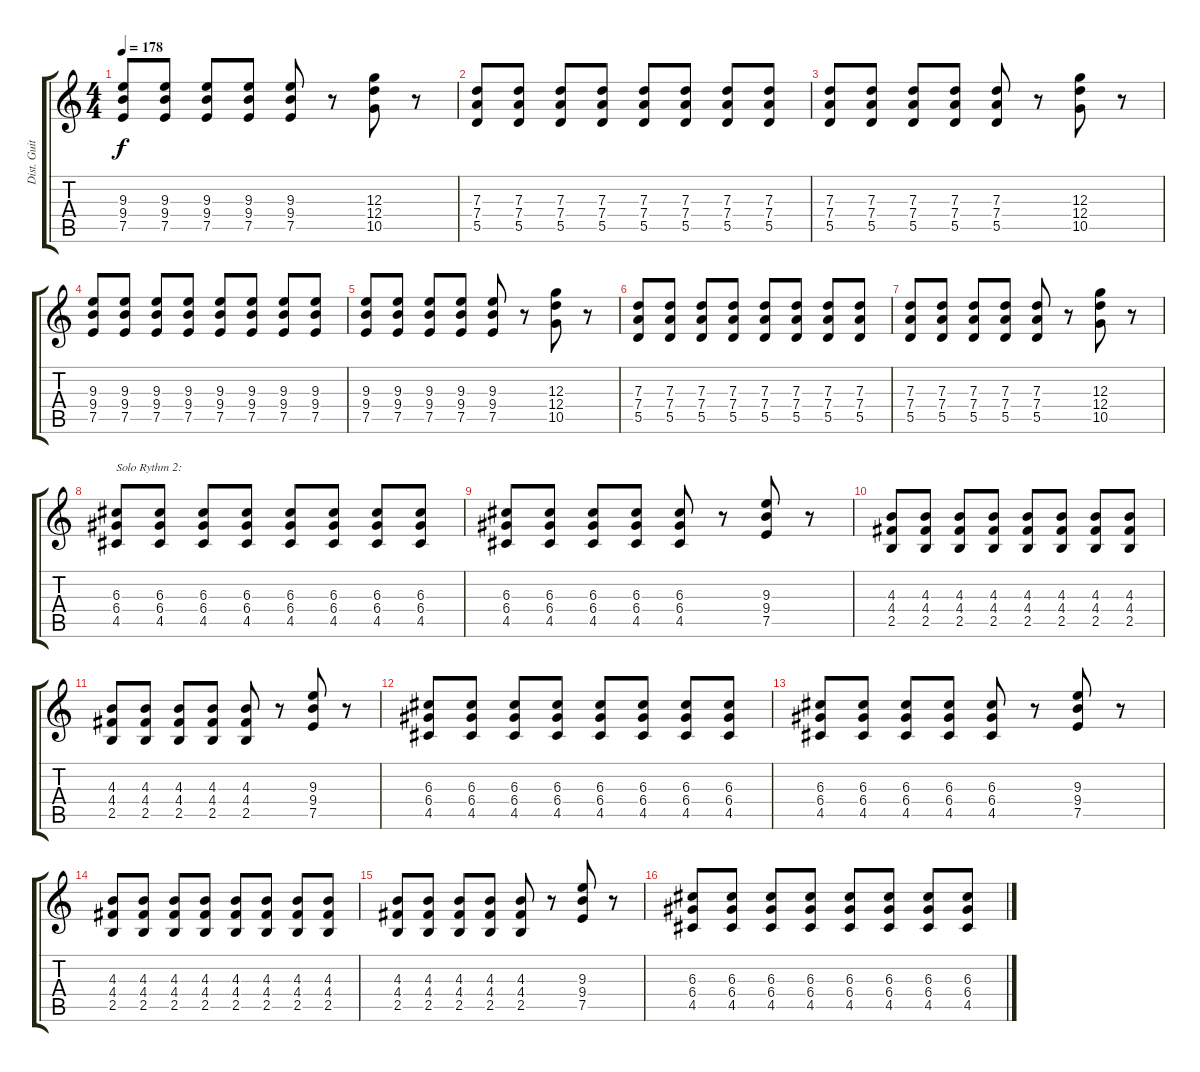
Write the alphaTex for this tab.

\track ("Dist. Guitar 2" "Dist. Guit") {instrument distortionguitar}
\staff {score tabs}
\tuning (E4 B3 G3 D3 A2 E2) {hide}
\ts (4 4)
\tempo 178
\clef g2
\ks c
(9.3 9.4 7.5).8{dy f} (9.3 9.4 7.5).8 (9.3 9.4 7.5).8 (9.3 9.4 7.5).8 (9.3 9.4 7.5).8 r.8 (12.3 12.4 10.5).8 r.8 |
(7.3 7.4 5.5).8 (7.3 7.4 5.5).8 (7.3 7.4 5.5).8 (7.3 7.4 5.5).8 (7.3 7.4 5.5).8 (7.3 7.4 5.5).8 (7.3 7.4 5.5).8 (7.3 7.4 5.5).8 |
(7.3 7.4 5.5).8 (7.3 7.4 5.5).8 (7.3 7.4 5.5).8 (7.3 7.4 5.5).8 (7.3 7.4 5.5).8 r.8 (12.3 12.4 10.5).8 r.8 |
(9.3 9.4 7.5).8 (9.3 9.4 7.5).8 (9.3 9.4 7.5).8 (9.3 9.4 7.5).8 (9.3 9.4 7.5).8 (9.3 9.4 7.5).8 (9.3 9.4 7.5).8 (9.3 9.4 7.5).8 |
(9.3 9.4 7.5).8 (9.3 9.4 7.5).8 (9.3 9.4 7.5).8 (9.3 9.4 7.5).8 (9.3 9.4 7.5).8 r.8 (12.3 12.4 10.5).8 r.8 |
(7.3 7.4 5.5).8 (7.3 7.4 5.5).8 (7.3 7.4 5.5).8 (7.3 7.4 5.5).8 (7.3 7.4 5.5).8 (7.3 7.4 5.5).8 (7.3 7.4 5.5).8 (7.3 7.4 5.5).8 |
(7.3 7.4 5.5).8 (7.3 7.4 5.5).8 (7.3 7.4 5.5).8 (7.3 7.4 5.5).8 (7.3 7.4 5.5).8 r.8 (12.3 12.4 10.5).8 r.8 |
(6.3 6.4 4.5).8{txt "Solo Rythm 2:"} (6.3 6.4 4.5).8 (6.3 6.4 4.5).8 (6.3 6.4 4.5).8 (6.3 6.4 4.5).8 (6.3 6.4 4.5).8 (6.3 6.4 4.5).8 (6.3 6.4 4.5).8 |
(6.3 6.4 4.5).8 (6.3 6.4 4.5).8 (6.3 6.4 4.5).8 (6.3 6.4 4.5).8 (6.3 6.4 4.5).8 r.8 (9.3 9.4 7.5).8 r.8 |
(4.3 4.4 2.5).8 (4.3 4.4 2.5).8 (4.3 4.4 2.5).8 (4.3 4.4 2.5).8 (4.3 4.4 2.5).8 (4.3 4.4 2.5).8 (4.3 4.4 2.5).8 (4.3 4.4 2.5).8 |
(4.3 4.4 2.5).8 (4.3 4.4 2.5).8 (4.3 4.4 2.5).8 (4.3 4.4 2.5).8 (4.3 4.4 2.5).8 r.8 (9.3 9.4 7.5).8 r.8 |
(6.3 6.4 4.5).8 (6.3 6.4 4.5).8 (6.3 6.4 4.5).8 (6.3 6.4 4.5).8 (6.3 6.4 4.5).8 (6.3 6.4 4.5).8 (6.3 6.4 4.5).8 (6.3 6.4 4.5).8 |
(6.3 6.4 4.5).8 (6.3 6.4 4.5).8 (6.3 6.4 4.5).8 (6.3 6.4 4.5).8 (6.3 6.4 4.5).8 r.8 (9.3 9.4 7.5).8 r.8 |
(4.3 4.4 2.5).8 (4.3 4.4 2.5).8 (4.3 4.4 2.5).8 (4.3 4.4 2.5).8 (4.3 4.4 2.5).8 (4.3 4.4 2.5).8 (4.3 4.4 2.5).8 (4.3 4.4 2.5).8 |
(4.3 4.4 2.5).8 (4.3 4.4 2.5).8 (4.3 4.4 2.5).8 (4.3 4.4 2.5).8 (4.3 4.4 2.5).8 r.8 (9.3 9.4 7.5).8 r.8 |
(6.3 6.4 4.5).8 (6.3 6.4 4.5).8 (6.3 6.4 4.5).8 (6.3 6.4 4.5).8 (6.3 6.4 4.5).8 (6.3 6.4 4.5).8 (6.3 6.4 4.5).8 (6.3 6.4 4.5).8
